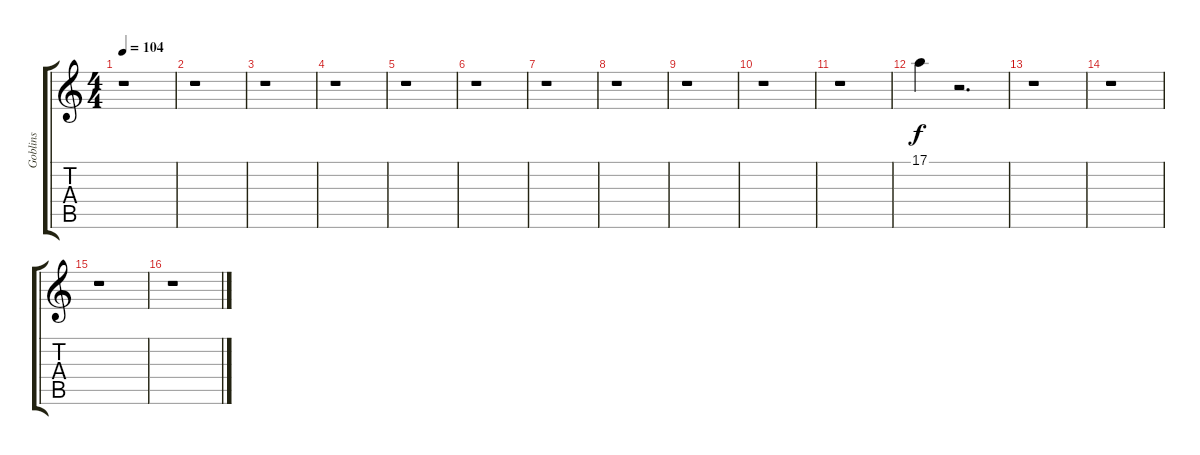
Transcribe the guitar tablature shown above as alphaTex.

\track ("Goblins" "Goblins") {instrument fx6goblins}
\staff {score tabs}
\tuning (E4 B3 G3 D3 A2 E2) {hide}
\ts (4 4)
\tempo 104
\clef g2
\ks c
r.1{dy f} |
r.1 |
r.1 |
r.1 |
r.1 |
r.1 |
r.1 |
r.1 |
r.1 |
r.1 |
r.1 |
17.1.4 r.2{d} |
r.1 |
r.1 |
r.1 |
r.1
